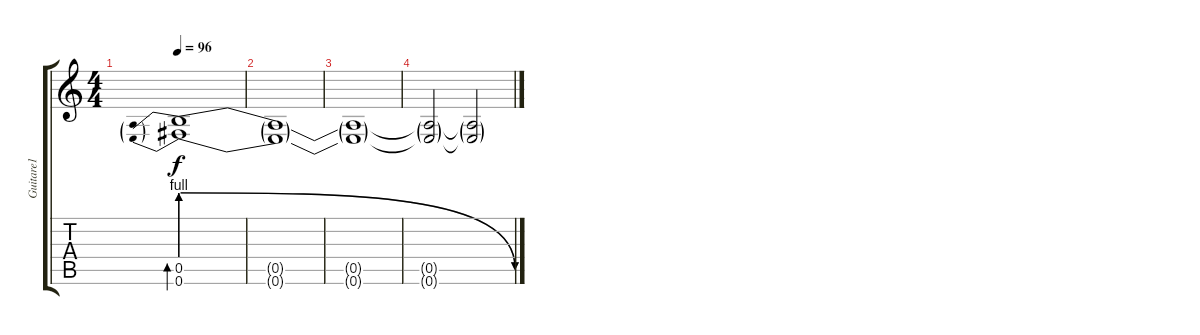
\track ("Guitare1" "Guitare1") {instrument distortionguitar}
\staff {score tabs}
\tuning (E4 B3 G3 D3 A2 E2) {hide}
\ts (4 4)
\tempo 96
\clef g2
\ks c
(0.5{be (prebendrelease 0 4 60 0)} 0.6{be (prebendrelease 0 4 60 0)}).1{bd 60 dy f} |
(0.5{t} 0.6{t}).1{volume 11} |
(0.5{t} 0.6{t}).1{volume 9} |
(0.5{t} 0.6{t}).2{volume 3} (0.5{t} 0.6{t}).2
